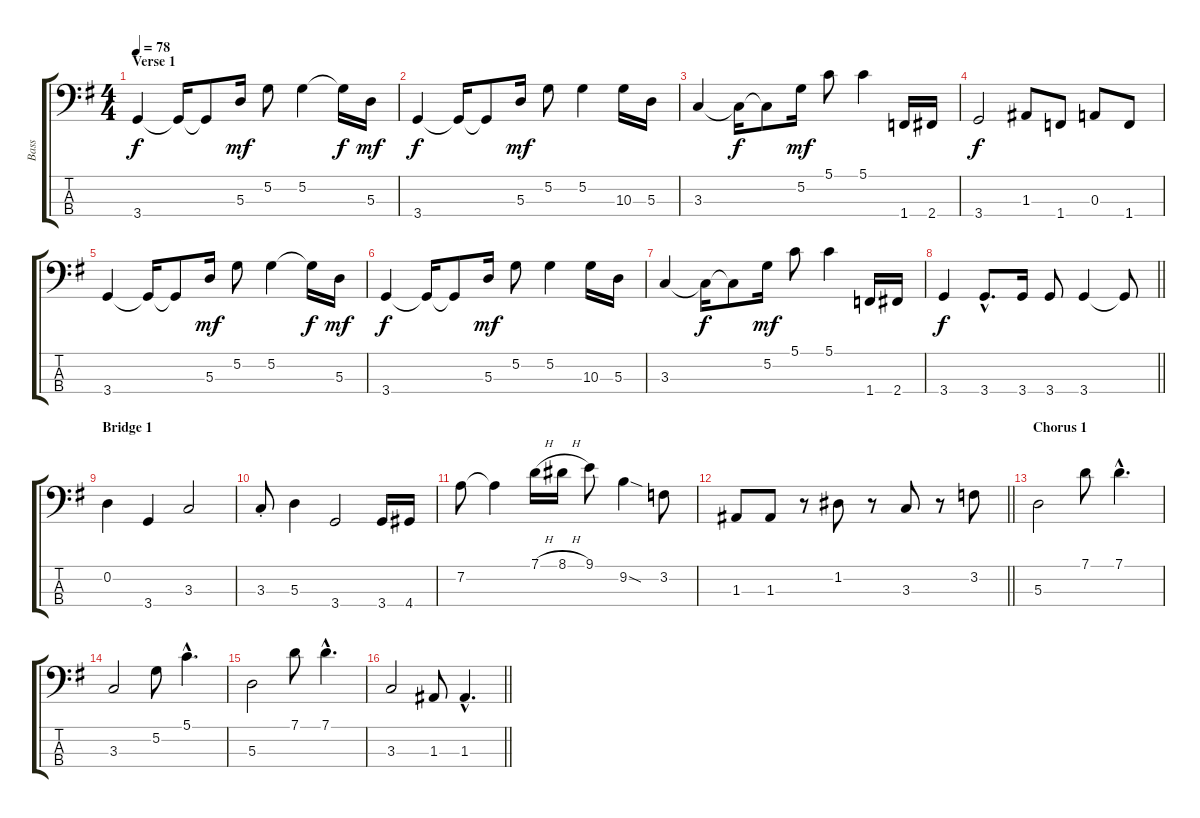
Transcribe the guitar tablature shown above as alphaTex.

\track ("Bass" "Bass") {instrument fretlessbass}
\staff {score tabs}
\tuning (G2 D2 A1 E1) {hide}
\ts (4 4)
\section ("" "Verse 1")
\tempo 78
\clef f4
\ks g
3.4.4{dy f instrument fretlessbass} 3.4{t}.16 3.4{t}.8 5.3.16{dy mf} 5.2.8 5.2.4 5.2{t}.16{dy f} 5.3.16{dy mf} |
3.4.4{dy f} 3.4{t}.16 3.4{t}.8 5.3.16{dy mf} 5.2.8 5.2.4 10.3.16 5.3.16 |
3.3.4 3.3{t}.16{dy f} 3.3{t}.8 5.2.16{dy mf} 5.1.8 5.1.4 1.4.16 2.4.16 |
3.4.2{dy f} 1.3.8 1.4.8 0.3.8 1.4.8 |
3.4.4 3.4{t}.16 3.4{t}.8 5.3.16{dy mf} 5.2.8 5.2.4 5.2{t}.16{dy f} 5.3.16{dy mf} |
3.4.4{dy f} 3.4{t}.16 3.4{t}.8 5.3.16{dy mf} 5.2.8 5.2.4 10.3.16 5.3.16 |
3.3.4 3.3{t}.16{dy f} 3.3{t}.8 5.2.16{dy mf} 5.1.8 5.1.4 1.4.16 2.4.16 |
\barLineRight lightlight
3.4.4{dy f} 3.4{hac}.8{d} 3.4.16 3.4.8 3.4.4 3.4{t}.8 |
\section ("" "Bridge 1")
0.2.4 3.4.4 3.3.2 |
3.3{st}.8 5.3.4 3.4.2 3.4.16 4.4.16 |
7.2.8 7.2{t}.4 7.1{h}.16 8.1{h}.16 9.1.8 9.2{sod}.4 3.2.8 |
\barLineRight lightlight
1.3.8 1.3.8 r.8 1.2.8 r.8 3.3.8 r.8 3.2.8 |
\section ("" "Chorus 1")
5.3.2 7.1.8 7.1{hac}.4{d} |
3.3.2 5.2.8 5.1{hac}.4{d} |
5.3.2 7.1.8 7.1{hac}.4{d} |
\barLineRight lightlight
3.3.2 1.3.8 1.3{hac}.4{d}
